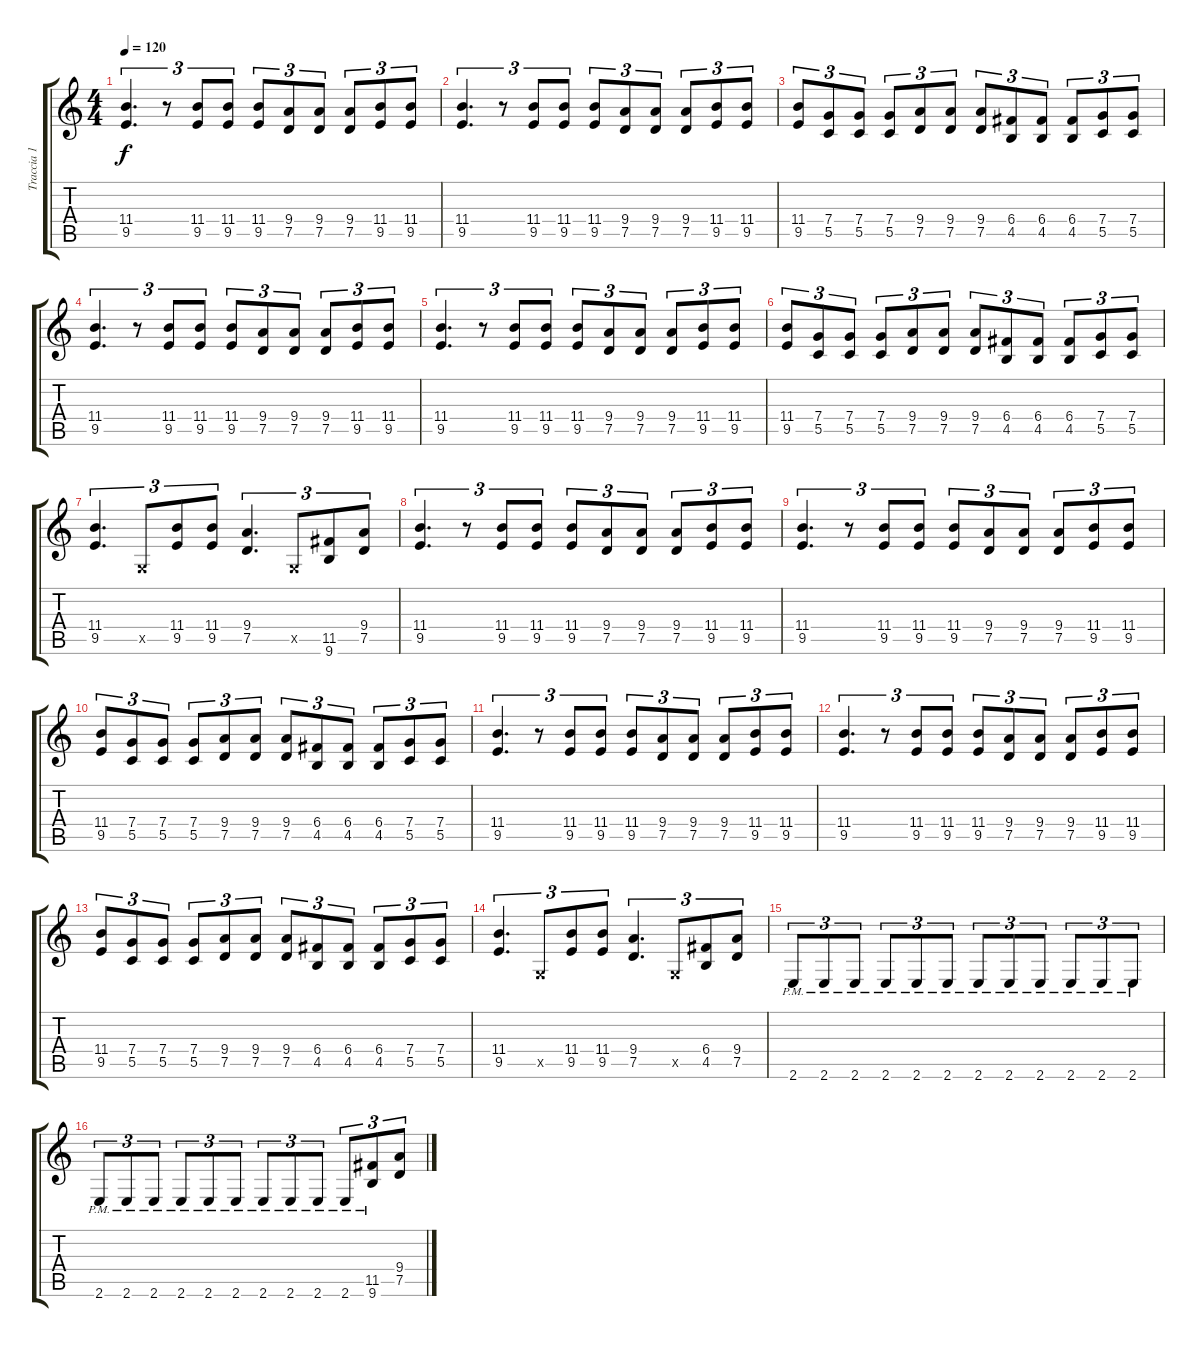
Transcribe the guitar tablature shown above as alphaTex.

\track ("Traccia 1" "Traccia 1") {instrument distortionguitar}
\staff {score tabs}
\tuning (D4 A3 F3 C3 G2 D2) {hide}
\ts (4 4)
\tempo 120
\clef g2
\ks c
(11.4 9.5).4{d tu (3 2) dy f} r.8{tu (3 2)} (11.4 9.5).8{tu (3 2)} (11.4 9.5).8{tu (3 2)} (11.4 9.5).8{tu (3 2)} (9.4 7.5).8{tu (3 2)} (9.4 7.5).8{tu (3 2)} (9.4 7.5).8{tu (3 2)} (11.4 9.5).8{tu (3 2)} (11.4 9.5).8{tu (3 2)} |
(11.4 9.5).4{d tu (3 2)} r.8{tu (3 2)} (11.4 9.5).8{tu (3 2)} (11.4 9.5).8{tu (3 2)} (11.4 9.5).8{tu (3 2)} (9.4 7.5).8{tu (3 2)} (9.4 7.5).8{tu (3 2)} (9.4 7.5).8{tu (3 2)} (11.4 9.5).8{tu (3 2)} (11.4 9.5).8{tu (3 2)} |
(11.4 9.5).8{tu (3 2)} (7.4 5.5).8{tu (3 2)} (7.4 5.5).8{tu (3 2)} (7.4 5.5).8{tu (3 2)} (9.4 7.5).8{tu (3 2)} (9.4 7.5).8{tu (3 2)} (9.4 7.5).8{tu (3 2)} (6.4 4.5).8{tu (3 2)} (6.4 4.5).8{tu (3 2)} (6.4 4.5).8{tu (3 2)} (7.4 5.5).8{tu (3 2)} (7.4 5.5).8{tu (3 2)} |
(11.4 9.5).4{d tu (3 2)} r.8{tu (3 2)} (11.4 9.5).8{tu (3 2)} (11.4 9.5).8{tu (3 2)} (11.4 9.5).8{tu (3 2)} (9.4 7.5).8{tu (3 2)} (9.4 7.5).8{tu (3 2)} (9.4 7.5).8{tu (3 2)} (11.4 9.5).8{tu (3 2)} (11.4 9.5).8{tu (3 2)} |
(11.4 9.5).4{d tu (3 2)} r.8{tu (3 2)} (11.4 9.5).8{tu (3 2)} (11.4 9.5).8{tu (3 2)} (11.4 9.5).8{tu (3 2)} (9.4 7.5).8{tu (3 2)} (9.4 7.5).8{tu (3 2)} (9.4 7.5).8{tu (3 2)} (11.4 9.5).8{tu (3 2)} (11.4 9.5).8{tu (3 2)} |
(11.4 9.5).8{tu (3 2)} (7.4 5.5).8{tu (3 2)} (7.4 5.5).8{tu (3 2)} (7.4 5.5).8{tu (3 2)} (9.4 7.5).8{tu (3 2)} (9.4 7.5).8{tu (3 2)} (9.4 7.5).8{tu (3 2)} (6.4 4.5).8{tu (3 2)} (6.4 4.5).8{tu (3 2)} (6.4 4.5).8{tu (3 2)} (7.4 5.5).8{tu (3 2)} (7.4 5.5).8{tu (3 2)} |
(11.4 9.5).4{d tu (3 2)} 0.5{x}.8{tu (3 2)} (11.4 9.5).8{tu (3 2)} (11.4 9.5).8{tu (3 2)} (9.4 7.5).4{d tu (3 2)} 0.5{x}.8{tu (3 2)} (11.5 9.6).8{tu (3 2)} (9.4 7.5).8{tu (3 2)} |
(11.4 9.5).4{d tu (3 2)} r.8{tu (3 2)} (11.4 9.5).8{tu (3 2)} (11.4 9.5).8{tu (3 2)} (11.4 9.5).8{tu (3 2)} (9.4 7.5).8{tu (3 2)} (9.4 7.5).8{tu (3 2)} (9.4 7.5).8{tu (3 2)} (11.4 9.5).8{tu (3 2)} (11.4 9.5).8{tu (3 2)} |
(11.4 9.5).4{d tu (3 2)} r.8{tu (3 2)} (11.4 9.5).8{tu (3 2)} (11.4 9.5).8{tu (3 2)} (11.4 9.5).8{tu (3 2)} (9.4 7.5).8{tu (3 2)} (9.4 7.5).8{tu (3 2)} (9.4 7.5).8{tu (3 2)} (11.4 9.5).8{tu (3 2)} (11.4 9.5).8{tu (3 2)} |
(11.4 9.5).8{tu (3 2)} (7.4 5.5).8{tu (3 2)} (7.4 5.5).8{tu (3 2)} (7.4 5.5).8{tu (3 2)} (9.4 7.5).8{tu (3 2)} (9.4 7.5).8{tu (3 2)} (9.4 7.5).8{tu (3 2)} (6.4 4.5).8{tu (3 2)} (6.4 4.5).8{tu (3 2)} (6.4 4.5).8{tu (3 2)} (7.4 5.5).8{tu (3 2)} (7.4 5.5).8{tu (3 2)} |
(11.4 9.5).4{d tu (3 2)} r.8{tu (3 2)} (11.4 9.5).8{tu (3 2)} (11.4 9.5).8{tu (3 2)} (11.4 9.5).8{tu (3 2)} (9.4 7.5).8{tu (3 2)} (9.4 7.5).8{tu (3 2)} (9.4 7.5).8{tu (3 2)} (11.4 9.5).8{tu (3 2)} (11.4 9.5).8{tu (3 2)} |
(11.4 9.5).4{d tu (3 2)} r.8{tu (3 2)} (11.4 9.5).8{tu (3 2)} (11.4 9.5).8{tu (3 2)} (11.4 9.5).8{tu (3 2)} (9.4 7.5).8{tu (3 2)} (9.4 7.5).8{tu (3 2)} (9.4 7.5).8{tu (3 2)} (11.4 9.5).8{tu (3 2)} (11.4 9.5).8{tu (3 2)} |
(11.4 9.5).8{tu (3 2)} (7.4 5.5).8{tu (3 2)} (7.4 5.5).8{tu (3 2)} (7.4 5.5).8{tu (3 2)} (9.4 7.5).8{tu (3 2)} (9.4 7.5).8{tu (3 2)} (9.4 7.5).8{tu (3 2)} (6.4 4.5).8{tu (3 2)} (6.4 4.5).8{tu (3 2)} (6.4 4.5).8{tu (3 2)} (7.4 5.5).8{tu (3 2)} (7.4 5.5).8{tu (3 2)} |
(11.4 9.5).4{d tu (3 2)} 0.5{x}.8{tu (3 2)} (11.4 9.5).8{tu (3 2)} (11.4 9.5).8{tu (3 2)} (9.4 7.5).4{d tu (3 2)} 0.5{x}.8{tu (3 2)} (6.4 4.5).8{tu (3 2)} (9.4 7.5).8{tu (3 2)} |
2.6{pm}.8{tu (3 2)} 2.6{pm}.8{tu (3 2)} 2.6{pm}.8{tu (3 2)} 2.6{pm}.8{tu (3 2)} 2.6{pm}.8{tu (3 2)} 2.6{pm}.8{tu (3 2)} 2.6{pm}.8{tu (3 2)} 2.6{pm}.8{tu (3 2)} 2.6{pm}.8{tu (3 2)} 2.6{pm}.8{tu (3 2)} 2.6{pm}.8{tu (3 2)} 2.6{pm}.8{tu (3 2)} |
2.6{pm}.8{tu (3 2)} 2.6{pm}.8{tu (3 2)} 2.6{pm}.8{tu (3 2)} 2.6{pm}.8{tu (3 2)} 2.6{pm}.8{tu (3 2)} 2.6{pm}.8{tu (3 2)} 2.6{pm}.8{tu (3 2)} 2.6{pm}.8{tu (3 2)} 2.6{pm}.8{tu (3 2)} 2.6{pm}.8{tu (3 2)} (11.5 9.6{pm}).8{tu (3 2)} (9.4 7.5).8{tu (3 2)}
